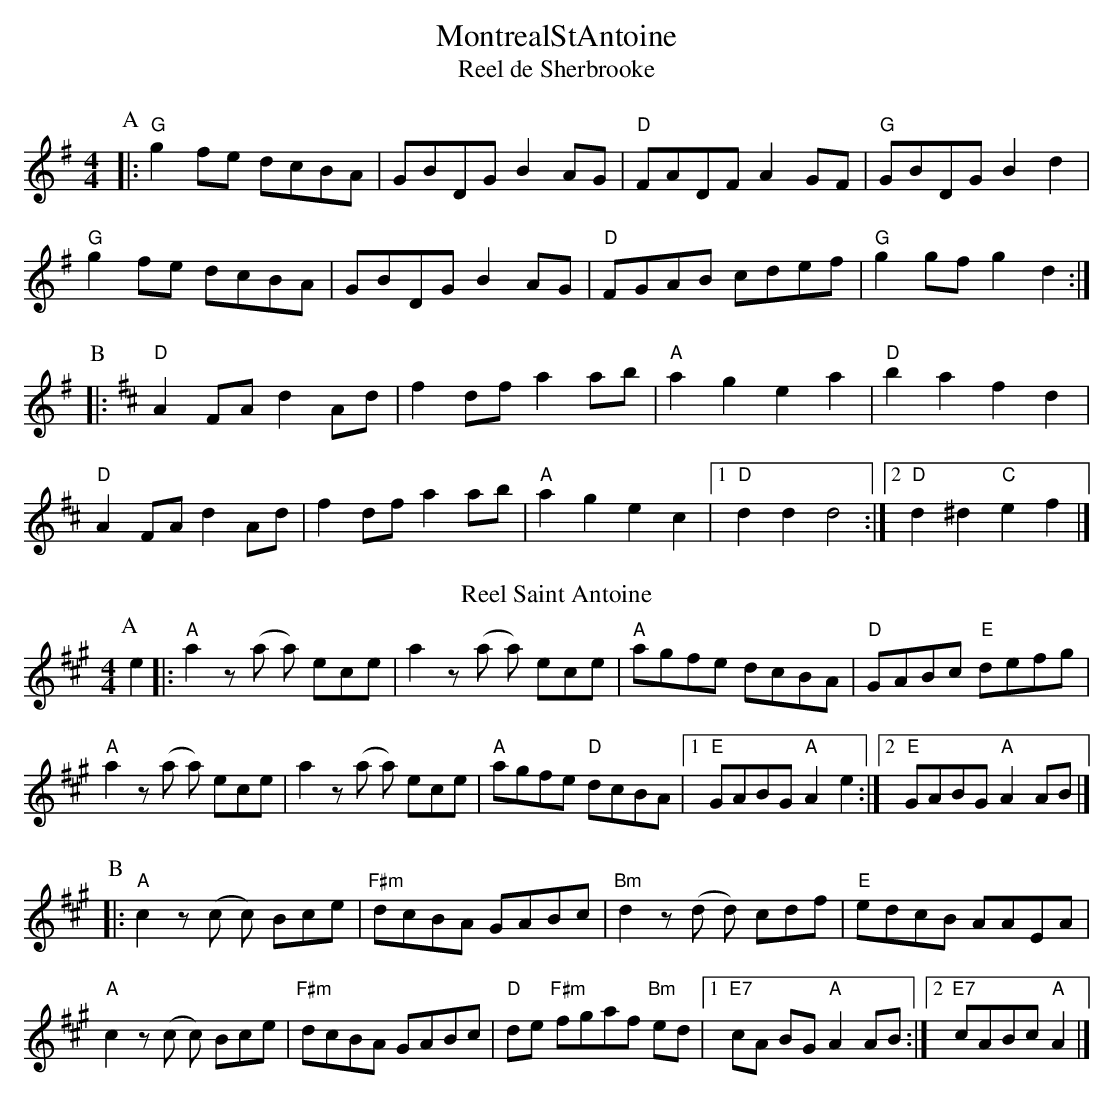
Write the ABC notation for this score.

X:1
T:MontrealStAntoine
T:
T:Reel de Sherbrooke
M:4/4
L:1/8
K:Gmaj
P:A
|:"G"g2fe dcBA|GBDG B2 AG|"D"FADF A2 GF|"G"GBDG B2d2|
"G"g2fe dcBA| GBDG B2AG|"D"FGAB cdef|"G"g2gfg2d2:|
P:B
K:Dmaj
|:"D"A2FA d2Ad| f2df a2ab| "A"a2g2 e2 a2| "D"b2a2 f2d2|
"D"A2FA d2Ad| f2df a2ab| "A"a2g2 e2c2|1"D"d2d2d4:|2"D"d2^d2 "C"e2f2|]
T:Reel Saint Antoine
M:4/4
L:1/8
K:Amaj
P:A
e2 |: "A" a2 z(a a) ece |a2 z(a a) ece| "A" agfe dcBA | "D" GABc "E"defg|
"A" a2 z(a a) ece | a2 z(a a) ece | "A"agfe "D"dcBA|1"E"GABG "A" A2 e2:|2"E"GABG "A" A2 AB |]
P:B
|: "A" c2 z(c c) Bce | "F#m"dcBA GABc | "Bm"d2 z(d d) cdf| "E"edcB AAEA|
"A" c2 z(c c) Bce| "F#m"dcBA GABc| "D"de "F#m"fgaf "Bm"ed |1"E7" cA BG "A"A2 AB:|2 "E7" cABc "A"A2|]
